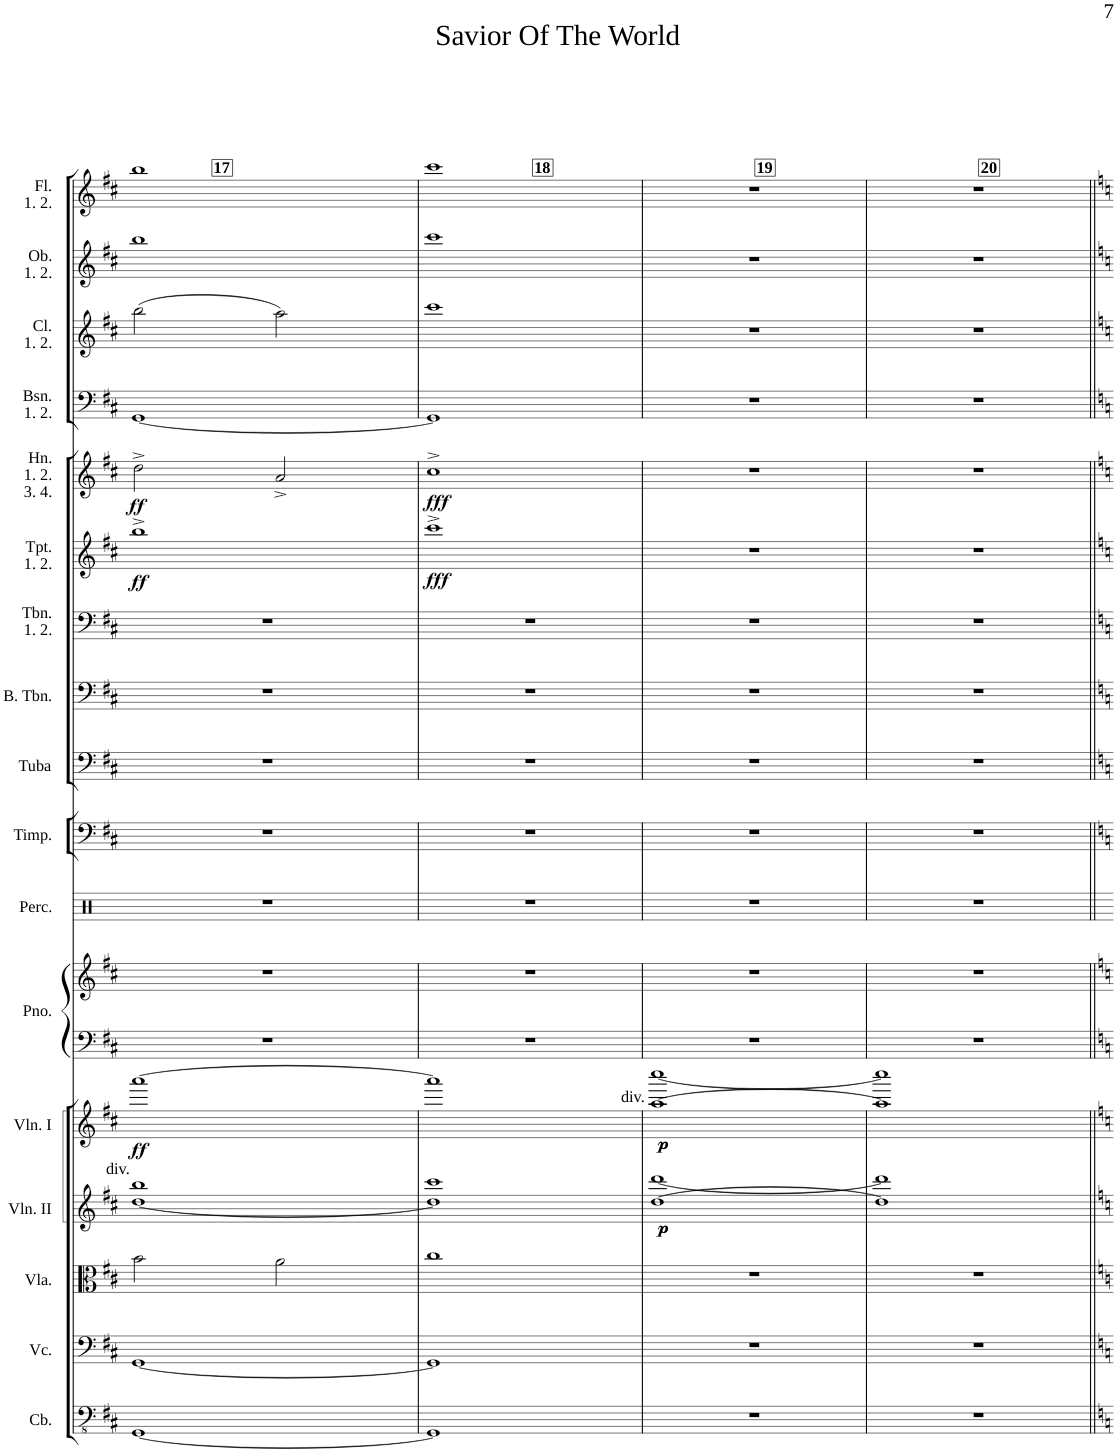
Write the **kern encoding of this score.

**kern	**kern	**kern	**kern	**dynam	**kern	**dynam	**kern	**kern	**kern	**kern	**kern	**kern	**kern	**kern	**dynam	**kern	**dynam	**kern	**kern	**kern	**kern
*part17	*part16	*part15	*part14	*part14	*part13	*part13	*part12	*part12	*part11	*part10	*part9	*part8	*part7	*part6	*part6	*part5	*part5	*part4	*part3	*part2	*part1
*staff18	*staff17	*staff16	*staff15	*staff15	*staff14	*staff14	*staff13	*staff12	*staff11	*staff10	*staff9	*staff8	*staff7	*staff6	*staff6	*staff5	*staff5	*staff4	*staff3	*staff2	*staff1
*I"Contrabasses	*I"Violoncellos	*I"Violas	*I"Violins II	*	*I"Violins I	*	*I"Piano	*	*I"Mark Tree	*I"1 Timpani in C	*I"1 Tuba	*I"1 Bass Trombone	*I"2 Tenor Trombones	*I"3 Trumpets in Bb	*	*I"4 Horns in F	*	*I"2 Bassoons	*I"2 Clarinets in Bb	*I"2 Oboes	*I"2 Flutes
*I'Cb.	*I'Vc.	*I'Vla.	*I'Vln. II	*	*I'Vln. I	*	*I'Pno.	*	*	*I'Timp.	*I'Tuba	*I'B. Tbn.	*I'Tbn. 1. 2.	*I'Tpt. 1. 2.	*	*I'Hn. 1. 2. 3. 4.	*	*I'Bsn. 1. 2.	*I'Cl. 1. 2.	*I'Ob. 1. 2.	*I'Fl. 1. 2.
!!LO:PB:g=z
*clefFv4	*clefF4	*clefC3	*clefG2	*	*clefG2	*	*clefF4	*clefG2	*clefX	*clefF4	*clefF4	*clefF4	*clefF4	*clefG2	*	*clefG2	*	*clefF4	*clefG2	*clefG2	*clefG2
*	*	*	*	*	*	*	*	*	*	*	*	*	*	*ITrd1c2	*	*ITrd4c7	*	*	*ITrd1c2	*	*
*k[f#c#]	*k[f#c#]	*k[f#c#]	*k[f#c#]	*	*k[f#c#]	*	*k[f#c#]	*k[f#c#]	*k[]	*k[f#c#]	*k[f#c#]	*k[f#c#]	*k[f#c#]	*k[f#c#]	*	*k[f#c#]	*	*k[f#c#]	*k[f#c#]	*k[f#c#]	*k[f#c#]
*M4/4	*M4/4	*M4/4	*M4/4	*	*M4/4	*	*M4/4	*M4/4	*M4/4	*M4/4	*M4/4	*M4/4	*M4/4	*M4/4	*	*M4/4	*	*M4/4	*M4/4	*M4/4	*M4/4
=17	=17	=17	=17	=17	=17	=17	=17	=17	=17	=17	=17	=17	=17	=17	=17	=17	=17	=17	=17	=17	=17
*	*	*	*^	*	*	*	*	*	*	*	*	*	*	*	*	*	*	*	*	*	*
!	!	!	!LO:TX:a:t=div.	!	!	!	!	!	!	!	!	!	!	!	!	!	!	!	!	!	!	!
!	!	!	!	!	!	!	!LO:DY:b	!	!	!	!	!	!	!	!	!LO:DY:b	!	!LO:DY:b	!	!	!	!
[1GGG	[1GG	2b\	1bb	[1dd	.	[1aaa	ff	1r	1r	1r	1r	1r	1r	1r	1bb^	ff	2dd^\	ff	[1GG	(2bb\	1bb	1bb
.	.	2a\	.	.	.	.	.	.	.	.	.	.	.	.	.	.	2a^/	.	.	2aa\)	.	.
=18	=18	=18	=18	=18	=18	=18	=18	=18	=18	=18	=18	=18	=18	=18	=18	=18	=18	=18	=18	=18	=18	=18
!	!	!	!	!	!	!	!	!	!	!	!	!	!	!	!	!LO:DY:b	!	!LO:DY:b	!	!	!	!
1GGG]	1GG]	1cc#	1ccc#	1dd]	.	1aaa]	.	1r	1r	1r	1r	1r	1r	1r	1ccc#^	fff	1cc#^	fff	1GG]	1ccc#	1ccc#	1ccc#
=19	=19	=19	=19	=19	=19	=19	=19	=19	=19	=19	=19	=19	=19	=19	=19	=19	=19	=19	=19	=19	=19	=19
*	*	*	*	*	*	*^	*	*	*	*	*	*	*	*	*	*	*	*	*	*	*	*
!	!	!	!	!	!	!LO:TX:a:t=div.	!	!	!	!	!	!	!	!	!	!	!	!	!	!	!	!	!
!	!	!	!	!	!LO:DY:b	!	!	!	!	!	!	!	!	!	!	!	!	!	!	!	!	!	!
!	!	!	!	!	!LO:DY:n=1:b	!	!	!LO:DY:b	!	!	!	!	!	!	!	!	!	!	!	!	!	!	!
!	!	!	!	!	!	!	!	!LO:DY:n=1:b	!	!	!	!	!	!	!	!	!	!	!	!	!	!	!
1r	1r	1r	[1dd	[1ddd	p p	[1aa	[1cccc#	p p	1r	1r	1r	1r	1r	1r	1r	1r	.	1r	.	1r	1r	1r	1r
=20	=20	=20	=20	=20	=20	=20	=20	=20	=20	=20	=20	=20	=20	=20	=20	=20	=20	=20	=20	=20	=20	=20	=20
1r	1r	1r	1dd]	1ddd]	.	1aa]	1cccc#]	.	1r	1r	1r	1r	1r	1r	1r	1r	.	1r	.	1r	1r	1r	1r
*	*	*	*v	*v	*	*	*	*	*	*	*	*	*	*	*	*	*	*	*	*	*	*	*
*	*	*	*	*	*v	*v	*	*	*	*	*	*	*	*	*	*	*	*	*	*	*	*
=||	=||	=||	=||	=||	=||	=||	=||	=||	=||	=||	=||	=||	=||	=||	=||	=||	=||	=||	=||	=||	=||
*-	*-	*-	*-	*-	*-	*-	*-	*-	*-	*-	*-	*-	*-	*-	*-	*-	*-	*-	*-	*-	*-
